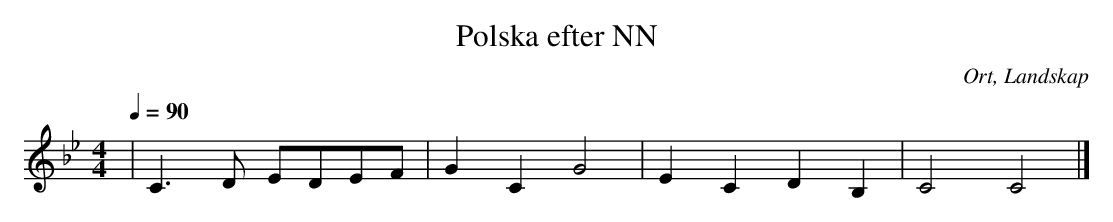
X:1
T:Polska efter NN
O:Ort, Landskap
M:4/4
L:1/4
Q: 90
K:Bb
| C3/2D/2 E/2D/2E/2F/2 | GC G2 | EC DB, | C2 C2 |]
